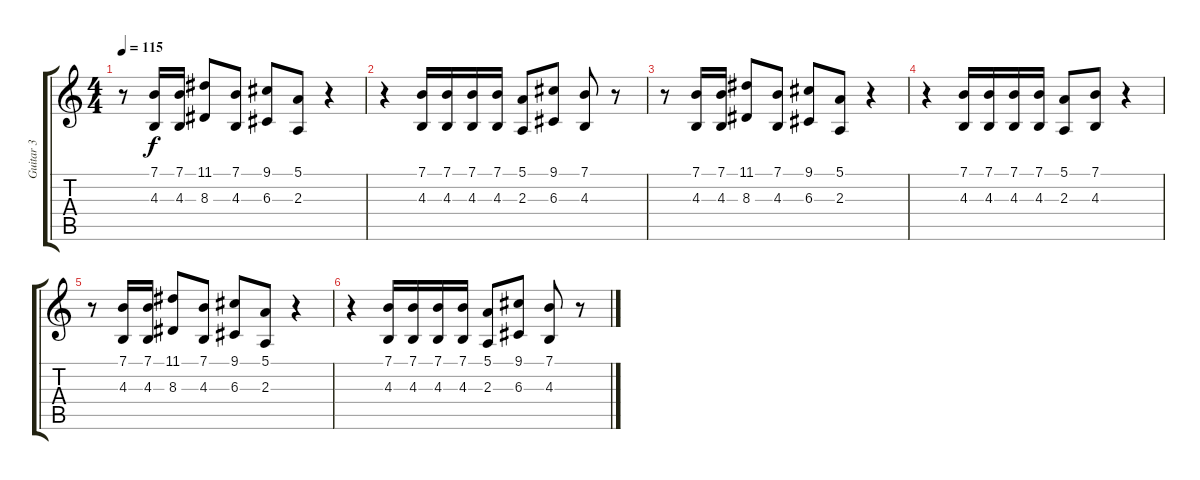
\track ("Guitar 3" "Guitar 3") {instrument brasssection}
\staff {score tabs}
\tuning (E4 B3 G3 D3 A2 E2) {hide}
\ts (4 4)
\tempo 115
\clef g2
\ks c
r.8{dy f} (7.1 4.3).16{volume 13} (7.1 4.3).16 (11.1 8.3).8 (7.1 4.3).8 (9.1 6.3).8 (5.1 2.3).8 r.4 |
r.4 (7.1 4.3).16 (7.1 4.3).16 (7.1 4.3).16 (7.1 4.3).16 (5.1 2.3).8 (9.1 6.3).8 (7.1 4.3).8 r.8 |
r.8 (7.1 4.3).16{volume 12} (7.1 4.3).16 (11.1 8.3).8 (7.1 4.3).8{volume 9} (9.1 6.3).8 (5.1 2.3).8{volume 7} r.4 |
r.4 (7.1 4.3).16{volume 6} (7.1 4.3).16 (7.1 4.3).16 (7.1 4.3).16 (5.1 2.3).8{volume 5} (7.1 4.3).8 r.4 |
r.8 (7.1 4.3).16{volume 4} (7.1 4.3).16 (11.1 8.3).8 (7.1 4.3).8 (9.1 6.3).8{volume 3} (5.1 2.3).8 r.4 |
r.4 (7.1 4.3).16{volume 2} (7.1 4.3).16 (7.1 4.3).16 (7.1 4.3).16{volume 1} (5.1 2.3).8 (9.1 6.3).8{volume 0} (7.1 4.3).8 r.8
